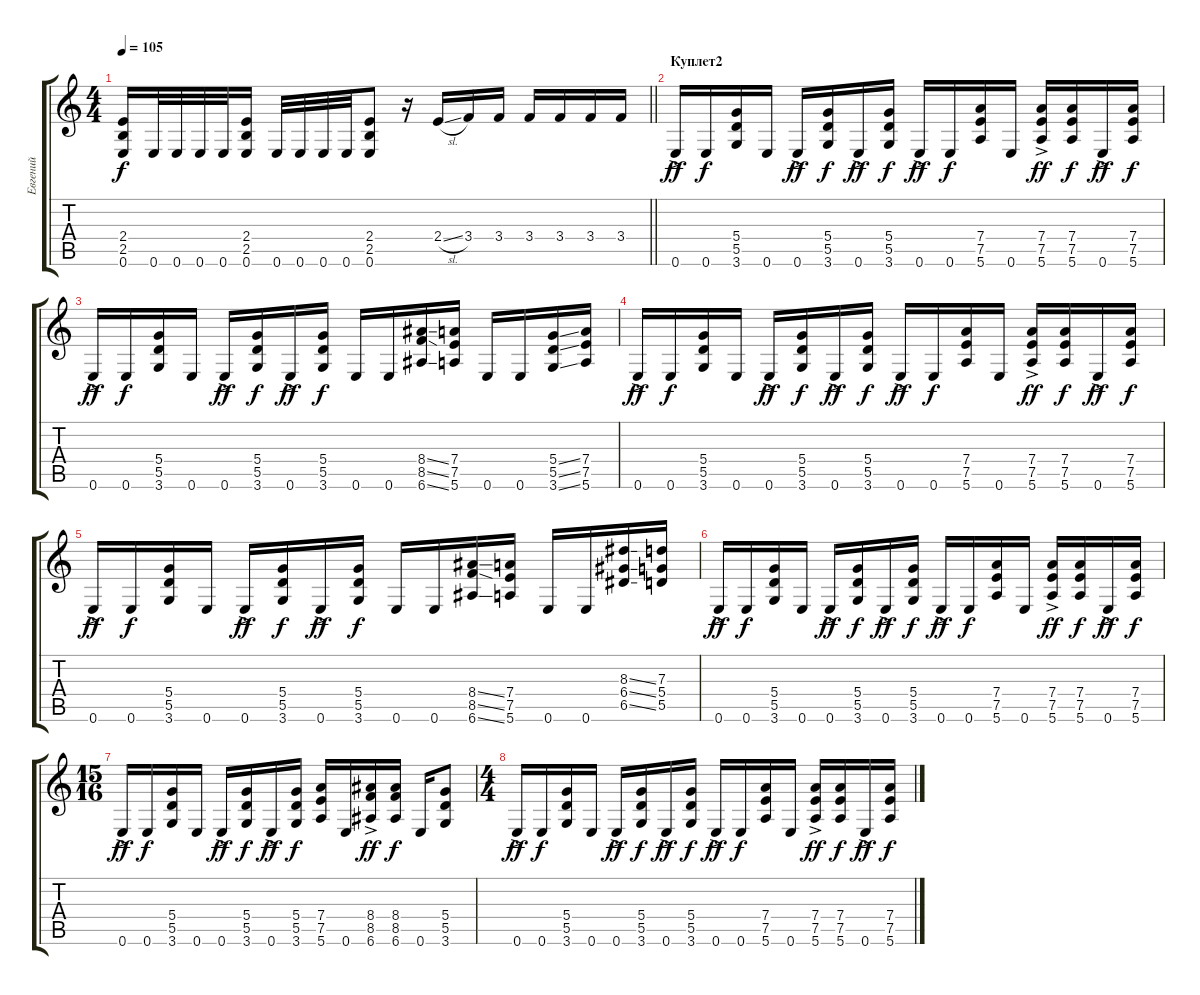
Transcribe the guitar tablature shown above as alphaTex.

\track ("Евгений" "Евгений") {instrument distortionguitar}
\staff {score tabs}
\tuning (E4 B3 G3 D3 A2 E2) {hide}
\ts (4 4)
\tempo 105
\clef g2
\barLineRight lightlight
\ks c
(2.4 2.5 0.6).16{dy f} 0.6.32 0.6.32 0.6.32 0.6.32 (2.4 2.5 0.6).16 0.6.32 0.6.32 0.6.32 0.6.32 (2.4 2.5 0.6).8 r.16 2.4{sl}.16 3.4.16 3.4.16 3.4.16 3.4.16 3.4.16 3.4.16 |
\section ("" "Куплет2")
0.6{ac}.16{dy ff} 0.6.16{dy f} (5.4 5.5 3.6).16 0.6.16 0.6{ac}.16{dy ff} (5.4 5.5 3.6).16{dy f} 0.6{ac}.16{dy ff} (5.4 5.5 3.6).16{dy f} 0.6{ac}.16{dy ff} 0.6.16{dy f} (7.4 7.5 5.6).16 0.6.16 (7.4 7.5 5.6{ac}).16{dy ff} (7.4 7.5 5.6).16{dy f} 0.6{ac}.16{dy ff} (7.4 7.5 5.6).16{dy f} |
0.6{ac}.16{dy ff} 0.6.16{dy f} (5.4 5.5 3.6).16 0.6.16 0.6{ac}.16{dy ff} (5.4 5.5 3.6).16{dy f} 0.6{ac}.16{dy ff} (5.4 5.5 3.6).16{dy f} 0.6.16 0.6.16 (8.4{ss} 8.5{ss} 6.6{ss}).16 (7.4 7.5 5.6).16 0.6.16 0.6.16 (5.4{ss} 5.5{ss} 3.6{ss}).16 (7.4 7.5 5.6).16 |
0.6{ac}.16{dy ff} 0.6.16{dy f} (5.4 5.5 3.6).16 0.6.16 0.6{ac}.16{dy ff} (5.4 5.5 3.6).16{dy f} 0.6{ac}.16{dy ff} (5.4 5.5 3.6).16{dy f} 0.6{ac}.16{dy ff} 0.6.16{dy f} (7.4 7.5 5.6).16 0.6.16 (7.4 7.5 5.6{ac}).16{dy ff} (7.4 7.5 5.6).16{dy f} 0.6{ac}.16{dy ff} (7.4 7.5 5.6).16{dy f} |
0.6{ac}.16{dy ff} 0.6.16{dy f} (5.4 5.5 3.6).16 0.6.16 0.6{ac}.16{dy ff} (5.4 5.5 3.6).16{dy f} 0.6{ac}.16{dy ff} (5.4 5.5 3.6).16{dy f} 0.6.16 0.6.16 (8.4{ss} 8.5{ss} 6.6{ss}).16 (7.4 7.5 5.6).16 0.6.16 0.6.16 (8.3{ss} 6.4{ss} 6.5{ss}).16 (7.3 5.4 5.5).16 |
0.6{ac}.16{dy ff} 0.6.16{dy f} (5.4 5.5 3.6).16 0.6.16 0.6{ac}.16{dy ff} (5.4 5.5 3.6).16{dy f} 0.6{ac}.16{dy ff} (5.4 5.5 3.6).16{dy f} 0.6{ac}.16{dy ff} 0.6.16{dy f} (7.4 7.5 5.6).16 0.6.16 (7.4 7.5 5.6{ac}).16{dy ff} (7.4 7.5 5.6).16{dy f} 0.6{ac}.16{dy ff} (7.4 7.5 5.6).16{dy f} |
\ts (15 16)
0.6{ac}.16{dy ff} 0.6.16{dy f} (5.4 5.5 3.6).16 0.6.16 0.6{ac}.16{dy ff} (5.4 5.5 3.6).16{dy f} 0.6{ac}.16{dy ff} (5.4 5.5 3.6).16{dy f} (7.4 7.5 5.6).16 0.6.16 (8.4 8.5 6.6{ac}).16{dy ff} (8.4 8.5 6.6).16{dy f} 0.6.16 (5.4 5.5 3.6).8 |
\ts (4 4)
0.6{ac}.16{dy ff} 0.6.16{dy f} (5.4 5.5 3.6).16 0.6.16 0.6{ac}.16{dy ff} (5.4 5.5 3.6).16{dy f} 0.6{ac}.16{dy ff} (5.4 5.5 3.6).16{dy f} 0.6{ac}.16{dy ff} 0.6.16{dy f} (7.4 7.5 5.6).16 0.6.16 (7.4 7.5 5.6{ac}).16{dy ff} (7.4 7.5 5.6).16{dy f} 0.6{ac}.16{dy ff} (7.4 7.5 5.6).16{dy f}
